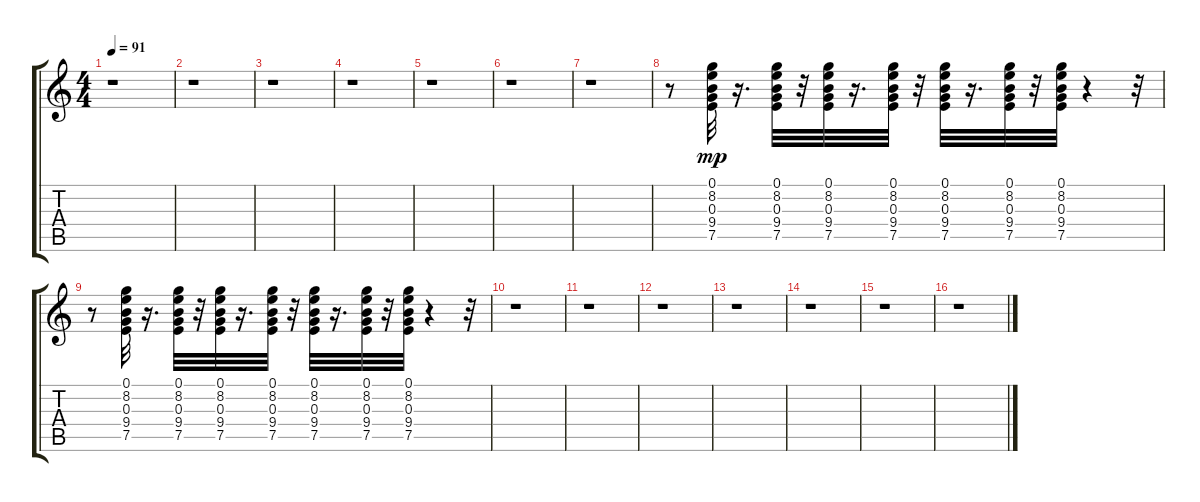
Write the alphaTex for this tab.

\track "" {instrument guitarharmonics}
\staff {score tabs}
\tuning (E4 B3 G3 D3 A2 E2) {hide}
\ts (4 4)
\tempo 91
\clef g2
\ks c
r.1{dy mp} |
r.1 |
r.1 |
r.1 |
r.1 |
r.1 |
r.1 |
r.8 (0.1 8.2 0.3 9.4 7.5).32 r.16{d} (0.1 8.2 0.3 9.4 7.5).32 r.32 (0.1 8.2 0.3 9.4 7.5).32 r.16{d} (0.1 8.2 0.3 9.4 7.5).32 r.32 (0.1 8.2 0.3 9.4 7.5).32 r.16{d} (0.1 8.2 0.3 9.4 7.5).32 r.32 (0.1 8.2 0.3 9.4 7.5).32 r.4 r.32 |
r.8 (0.1 8.2 0.3 9.4 7.5).32 r.16{d} (0.1 8.2 0.3 9.4 7.5).32 r.32 (0.1 8.2 0.3 9.4 7.5).32 r.16{d} (0.1 8.2 0.3 9.4 7.5).32 r.32 (0.1 8.2 0.3 9.4 7.5).32 r.16{d} (0.1 8.2 0.3 9.4 7.5).32 r.32 (0.1 8.2 0.3 9.4 7.5).32 r.4 r.32 |
r.1 |
r.1 |
r.1 |
r.1 |
r.1 |
r.1 |
r.1
